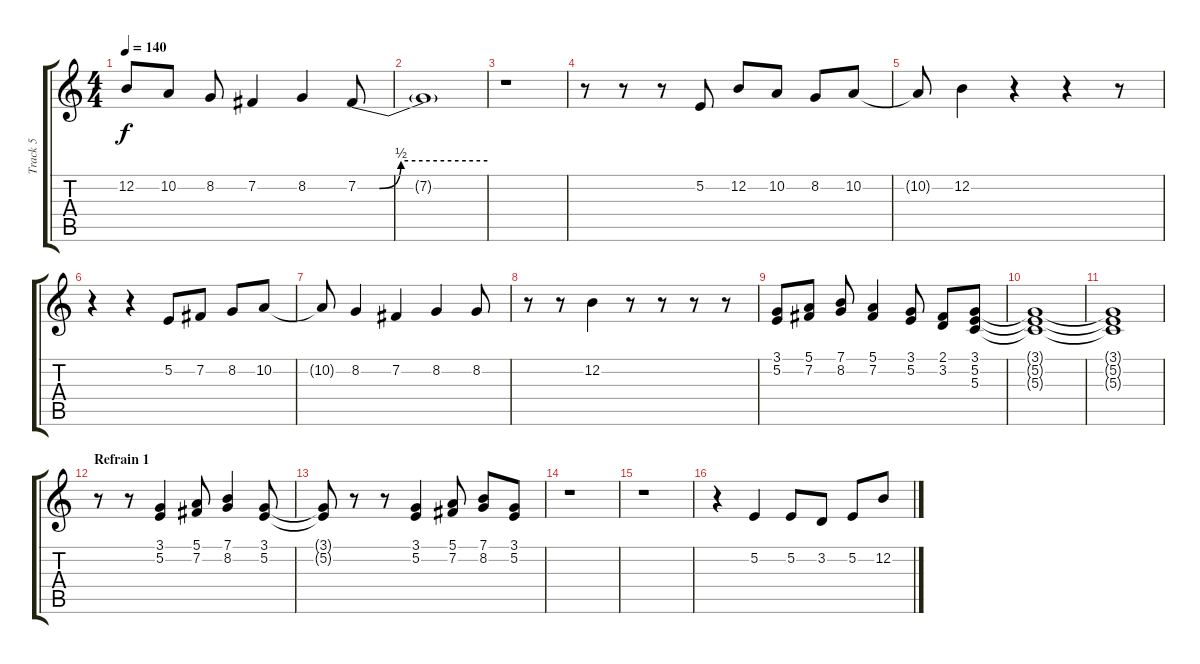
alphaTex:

\track ("Track 5" "Track 5") {instrument clarinet}
\staff {score tabs}
\tuning (E4 B3 G3 D3 A2 E2) {hide}
\ts (4 4)
\tempo 140
\clef g2
\ks c
12.2{t}.8{dy f} 10.2.8 8.2.8 7.2.4 8.2.4 7.2{be (custom 0 0 10 0 20 2 60 2)}.8 |
7.2{t}.1 |
r.1 |
r.8 r.8 r.8 5.2.8 12.2.8 10.2.8 8.2.8 10.2.8 |
10.2{t}.8 12.2.4 r.4 r.4 r.8 |
r.4 r.4 5.2.8 7.2.8 8.2.8 10.2.8 |
10.2{t}.8 8.2.4 7.2.4 8.2.4 8.2.8 |
r.8 r.8 12.2.4 r.8 r.8 r.8 r.8 |
(3.1 5.2).8 (5.1 7.2).8 (7.1 8.2).8 (5.1 7.2).4 (3.1 5.2).8 (2.1 3.2).8 (3.1 5.2 5.3).8 |
(3.1{t} 5.2{t} 5.3{t}).1 |
(3.1{t} 5.2{t} 5.3{t}).1 |
\section ("" "Refrain 1")
r.8 r.8 (3.1 5.2).4 (5.1 7.2).8 (7.1 8.2).4 (3.1 5.2).8 |
(3.1{t} 5.2{t}).8 r.8 r.8 (3.1 5.2).4 (5.1 7.2).8 (7.1 8.2).8 (3.1 5.2).8 |
r.1 |
r.1 |
r.4 5.2.4 5.2.8 3.2.8 5.2.8 12.2.8
